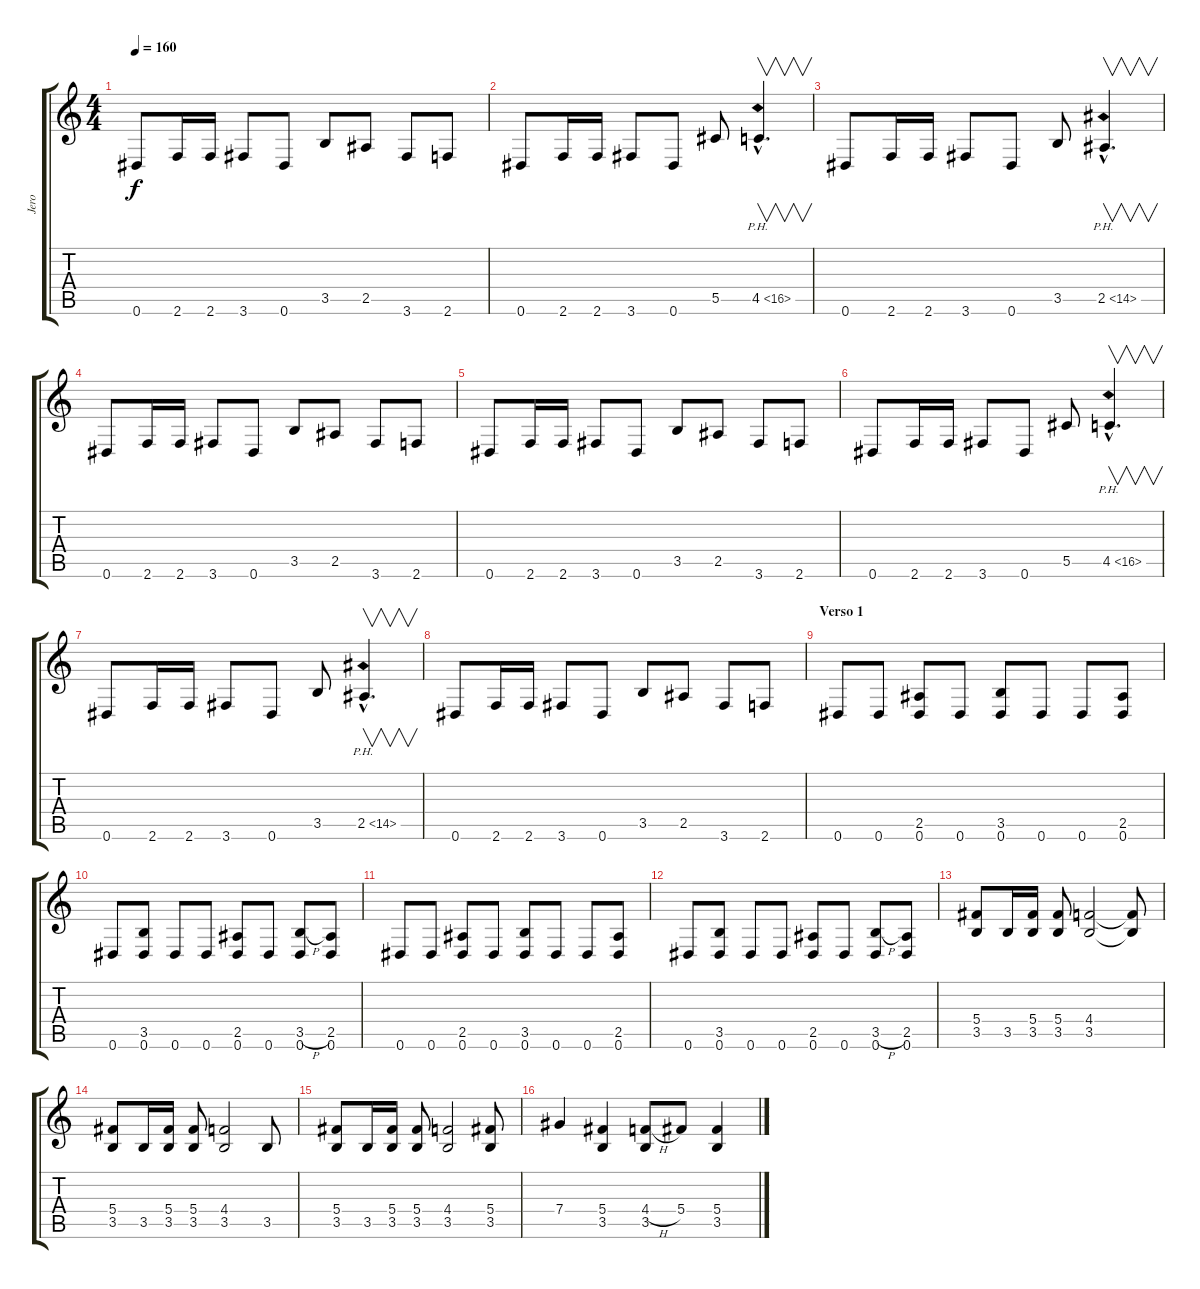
\track ("Jero" "Jero") {instrument distortionguitar}
\staff {score tabs}
\tuning (Eb4 Bb3 Gb3 Db3 Ab2 Eb2) {hide}
\ts (4 4)
\tempo 160
\clef g2
\ks c
0.6.8{dy f instrument distortionguitar} 2.6.16 2.6.16 3.6.8 0.6.8 3.5.8 2.5.8 3.6.8 2.6.8 |
0.6.8 2.6.16 2.6.16 3.6.8 0.6.8 5.5.8 4.5{ph 12 hac}.4{v d} |
0.6.8 2.6.16 2.6.16 3.6.8 0.6.8 3.5.8 2.5{ph 12 hac}.4{v d} |
0.6.8 2.6.16 2.6.16 3.6.8 0.6.8 3.5.8 2.5.8 3.6.8 2.6.8 |
0.6.8 2.6.16 2.6.16 3.6.8 0.6.8 3.5.8 2.5.8 3.6.8 2.6.8 |
0.6.8 2.6.16 2.6.16 3.6.8 0.6.8 5.5.8 4.5{ph 12 hac}.4{v d} |
0.6.8 2.6.16 2.6.16 3.6.8 0.6.8 3.5.8 2.5{ph 12 hac}.4{v d} |
0.6.8 2.6.16 2.6.16 3.6.8 0.6.8 3.5.8 2.5.8 3.6.8 2.6.8 |
\section ("" "Verso 1")
0.6.8 0.6.8 (2.5 0.6).8 0.6.8 (3.5 0.6).8 0.6.8 0.6.8 (2.5 0.6).8 |
0.6.8 (3.5 0.6).8 0.6.8 0.6.8 (2.5 0.6).8 0.6.8 (3.5{h} 0.6).8 (2.5 0.6).8 |
0.6.8 0.6.8 (2.5 0.6).8 0.6.8 (3.5 0.6).8 0.6.8 0.6.8 (2.5 0.6).8 |
0.6.8 (3.5 0.6).8 0.6.8 0.6.8 (2.5 0.6).8 0.6.8 (3.5{h} 0.6).8 (2.5 0.6).8 |
(5.4 3.5).8 3.5.16 (5.4 3.5).16 (5.4 3.5).8 (4.4 3.5).2 (4.4{t} 3.5{t}).8 |
(5.4 3.5).8 3.5.16 (5.4 3.5).16 (5.4 3.5).8 (4.4 3.5).2 3.5.8 |
(5.4 3.5).8 3.5.16 (5.4 3.5).16 (5.4 3.5).8 (4.4 3.5).2 (5.4 3.5).8 |
7.4.4 (5.4 3.5).4 (4.4{h} 3.5).8 5.4.8 (5.4 3.5).4
